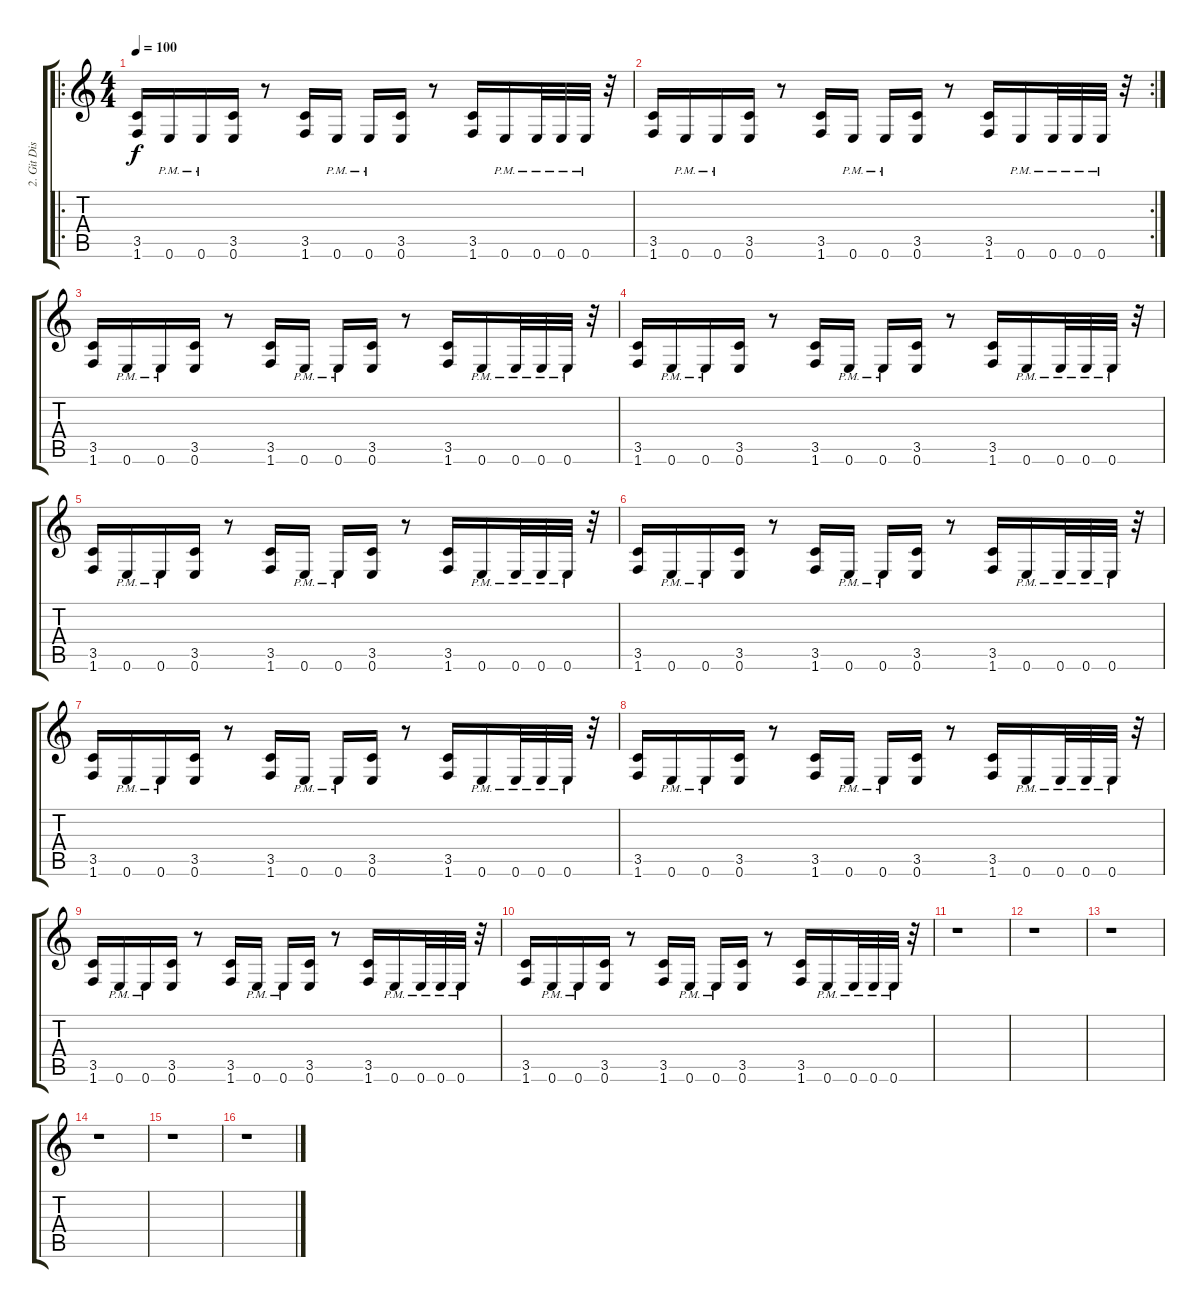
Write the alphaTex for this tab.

\track ("2. Git Dist" "2. Git Dis") {instrument distortionguitar}
\staff {score tabs}
\tuning (E4 B3 G3 D3 A2 E2) {hide}
\ro
\ts (4 4)
\tempo 100
\clef g2
\ks c
(3.5 1.6).16{dy f} 0.6{pm}.16 0.6{pm}.16 (3.5 0.6).16 r.8 (3.5 1.6).16 0.6{pm}.16 0.6{pm}.16 (3.5 0.6).16 r.8 (3.5 1.6).16 0.6{pm}.16 0.6{pm}.32 0.6{pm}.32 0.6{pm}.32 r.32 |
\rc 2
(3.5 1.6).16 0.6{pm}.16 0.6{pm}.16 (3.5 0.6).16 r.8 (3.5 1.6).16 0.6{pm}.16 0.6{pm}.16 (3.5 0.6).16 r.8 (3.5 1.6).16 0.6{pm}.16 0.6{pm}.32 0.6{pm}.32 0.6{pm}.32 r.32 |
(3.5 1.6).16 0.6{pm}.16 0.6{pm}.16 (3.5 0.6).16 r.8 (3.5 1.6).16 0.6{pm}.16 0.6{pm}.16 (3.5 0.6).16 r.8 (3.5 1.6).16 0.6{pm}.16 0.6{pm}.32 0.6{pm}.32 0.6{pm}.32 r.32 |
(3.5 1.6).16 0.6{pm}.16 0.6{pm}.16 (3.5 0.6).16 r.8 (3.5 1.6).16 0.6{pm}.16 0.6{pm}.16 (3.5 0.6).16 r.8 (3.5 1.6).16 0.6{pm}.16 0.6{pm}.32 0.6{pm}.32 0.6{pm}.32 r.32 |
(3.5 1.6).16 0.6{pm}.16 0.6{pm}.16 (3.5 0.6).16 r.8 (3.5 1.6).16 0.6{pm}.16 0.6{pm}.16 (3.5 0.6).16 r.8 (3.5 1.6).16 0.6{pm}.16 0.6{pm}.32 0.6{pm}.32 0.6{pm}.32 r.32 |
(3.5 1.6).16 0.6{pm}.16 0.6{pm}.16 (3.5 0.6).16 r.8 (3.5 1.6).16 0.6{pm}.16 0.6{pm}.16 (3.5 0.6).16 r.8 (3.5 1.6).16 0.6{pm}.16 0.6{pm}.32 0.6{pm}.32 0.6{pm}.32 r.32 |
(3.5 1.6).16 0.6{pm}.16 0.6{pm}.16 (3.5 0.6).16 r.8 (3.5 1.6).16 0.6{pm}.16 0.6{pm}.16 (3.5 0.6).16 r.8 (3.5 1.6).16 0.6{pm}.16 0.6{pm}.32 0.6{pm}.32 0.6{pm}.32 r.32 |
(3.5 1.6).16 0.6{pm}.16 0.6{pm}.16 (3.5 0.6).16 r.8 (3.5 1.6).16 0.6{pm}.16 0.6{pm}.16 (3.5 0.6).16 r.8 (3.5 1.6).16 0.6{pm}.16 0.6{pm}.32 0.6{pm}.32 0.6{pm}.32 r.32 |
(3.5 1.6).16 0.6{pm}.16 0.6{pm}.16 (3.5 0.6).16 r.8 (3.5 1.6).16 0.6{pm}.16 0.6{pm}.16 (3.5 0.6).16 r.8 (3.5 1.6).16 0.6{pm}.16 0.6{pm}.32 0.6{pm}.32 0.6{pm}.32 r.32 |
(3.5 1.6).16 0.6{pm}.16 0.6{pm}.16 (3.5 0.6).16 r.8 (3.5 1.6).16 0.6{pm}.16 0.6{pm}.16 (3.5 0.6).16 r.8 (3.5 1.6).16 0.6{pm}.16 0.6{pm}.32 0.6{pm}.32 0.6{pm}.32 r.32 |
r.1 |
r.1 |
r.1 |
r.1 |
r.1 |
r.1
